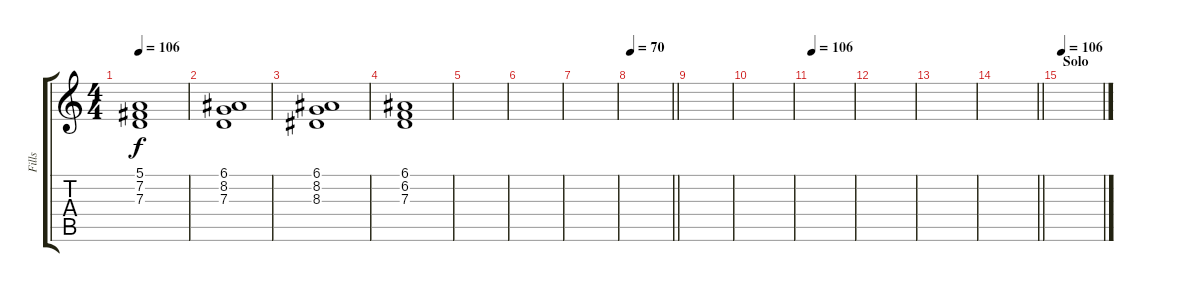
\track ("Fills" "Fills") {instrument choiraahs}
\staff {score tabs}
\tuning (E4 B3 G3 D3 A2 E2) {hide}
\ts (4 4)
\tempo 106
\clef g2
\ks c
(5.1 7.2 7.3).1{dy f} |
(6.1 8.2 7.3).1 |
(6.1 8.2 8.3).1 |
(6.1 6.2 7.3).1 |
|
|
|
\tempo 70
\barLineRight lightlight
|
\section ("" "")
|
|
\tempo 106
|
|
|
\barLineRight lightlight
|
\section ("" "Solo")
\tempo 106
